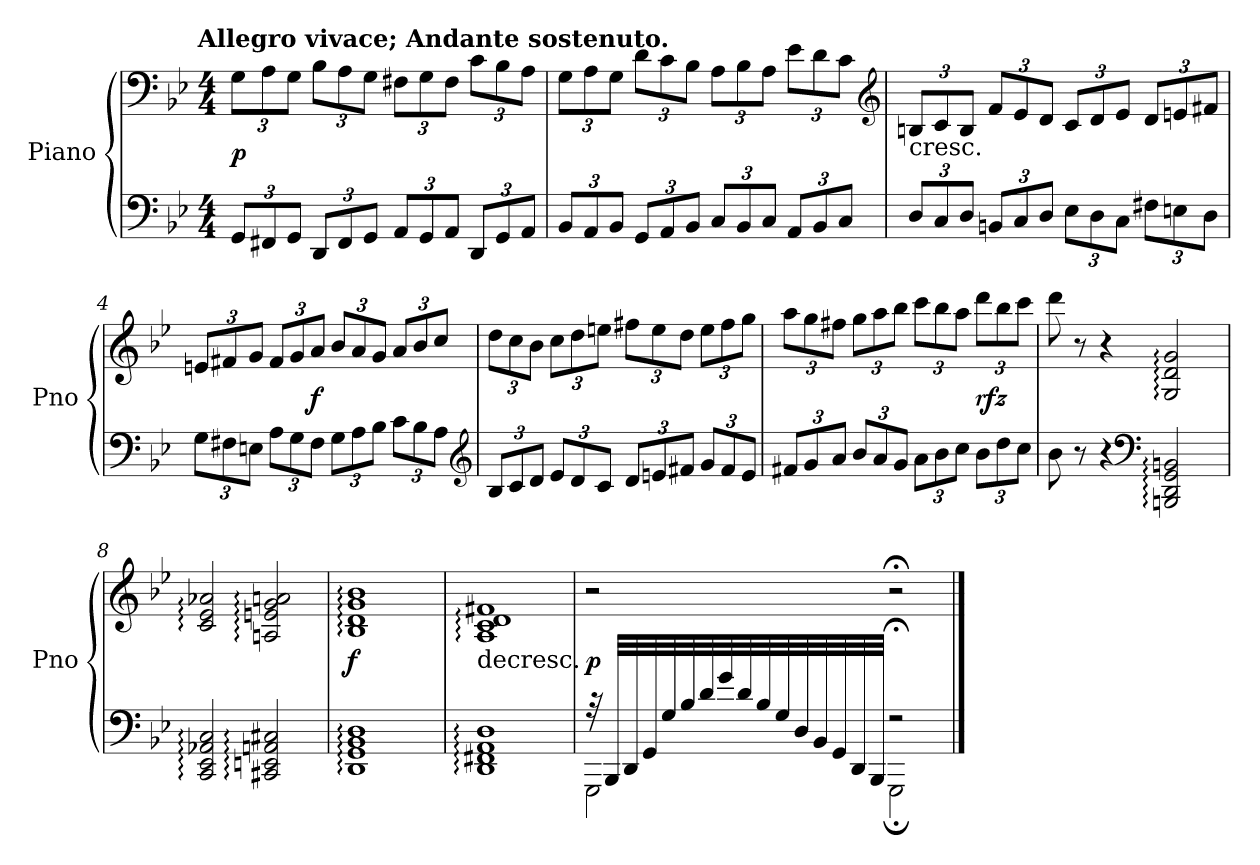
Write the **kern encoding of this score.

**kern	**kern	**dynam
*part1	*part1	*part1
*staff2	*staff1	*staff1/2
*I"Piano	*	*
*I'Pno	*	*
*clefF4	*clefF4	*
*k[b-e-]	*k[b-e-]	*
*g:	*g:	*
!!LO:TX:omd:t=Allegro vivace; Andante sostenuto.
*M4/4	*M4/4	*
*MM144	*MM144	*
=1	=1	=1
12GG/L	12G\L	p
12FF#X/	12A\	.
12GG/J	12G\J	.
12DD/L	12B-\L	.
12FF#/	12A\	.
12GG/J	12G\J	.
12AA/L	12F#X\L	.
12GG/	12G\	.
12AA/J	12F#\J	.
12DD/L	12c\L	.
12GG/	12B-\	.
12AA/J	12A\J	.
=2	=2	=2
12BB-/L	12G\L	.
12AA/	12A\	.
12BB-/J	12G\J	.
12GG/L	12d\L	.
12AA/	12c\	.
12BB-/J	12B-\J	.
12C/L	12A\L	.
12BB-/	12B-\	.
12C/J	12A\J	.
12AA/L	12e-\L	.
12BB-/	12d\	.
12C/J	12c\J	.
*	*clefG2	*
=3	=3	=3
!	!LO:TX:c:t=cresc.	!
12D/L	12Bn/L	.
12C/	12c/	.
12D/J	12B/J	.
12BBn/L	12f/L	.
12C/	12e-/	.
12D/J	12d/J	.
12E-\L	12c/L	.
12D\	12d/	.
12C\J	12e-/J	.
12F#X\L	12d/L	.
12En\	12en/	.
12D\J	12f#X/J	.
=4	=4	=4
12G\L	12en/L	.
12F#X\	12f#X/	.
12En\J	12g/J	.
12A\L	12f#/L	.
12G\	12g/	.
12F#\J	12a/J	f
12G\L	12b-/L	.
12A\	12a/	.
12B-\J	12g/J	.
12c\L	12a/L	.
12B-\	12b-/	.
12A\J	12cc/J	.
*clefG2	*	*
=5	=5	=5
12B-/L	12dd\L	.
12c/	12cc\	.
12d/J	12b-\J	.
12e-/L	12cc\L	.
12d/	12dd\	.
12c/J	12een\J	.
12d/L	12ff#X\L	.
12en/	12ee\	.
12f#X/J	12dd\J	.
12g/L	12ee\L	.
12f#/	12ff#\	.
12e/J	12gg\J	.
=6	=6	=6
12f#X/L	12aa\L	.
12g/	12gg\	.
12a/J	12ff#X\J	.
12b-/L	12gg\L	.
12a/	12aa\	.
12g/J	12bb-\J	.
12a\L	12ccc\L	.
12b-\	12bb-\	.
12cc\J	12aa\J	.
12b-\L	12ddd\L	rfz
12dd\	12bb-\	.
12cc\J	12ccc\J	.
=7	=7	=7
8b-\	8ddd\	.
8r	8r	.
4r	4r	.
*clefF4	*	*
*	*MM84	*
2BBBn:/ 2DD:/ 2GG:/ 2BBn:/	2G:/ 2d:/ 2g:/	.
=8	=8	=8
2CC:/ 2EE-:/ 2AA-X:/ 2C:/	2c:/ 2e-:/ 2a-X:/	.
2CC#X:/ 2EEn:/ 2AAn:/ 2C#X:/	2An:/ 2en:/ 2g:/ 2an:/	.
=9	=9	=9
1DD: 1GG: 1BB-: 1D:	1B-: 1d: 1g: 1b-:	f
=10	=10	=10
!	!LO:TX:c:t=decresc.	!
1DD: 1FF#X: 1AA: 1D:	1A: 1c: 1d: 1f#X:	.
=11	=11	=11
*^	*	*
32r	2GGG\	2r	p
32BBB-/LLL	.	.	.
32DD/	.	.	.
32GG/	.	.	.
32G/	.	.	.
32B-/	.	.	.
32d/	.	.	.
32g/	.	.	.
32d/	.	.	.
32B-/	.	.	.
32G/	.	.	.
32D/	.	.	.
32BB-/	.	.	.
32GG/	.	.	.
32DD/	.	.	.
32BBB-/JJJ	.	.	.
2r;<	2GGG;<\	2r;<	.
*v	*v	*	*
==	==	==
*-	*-	*-
